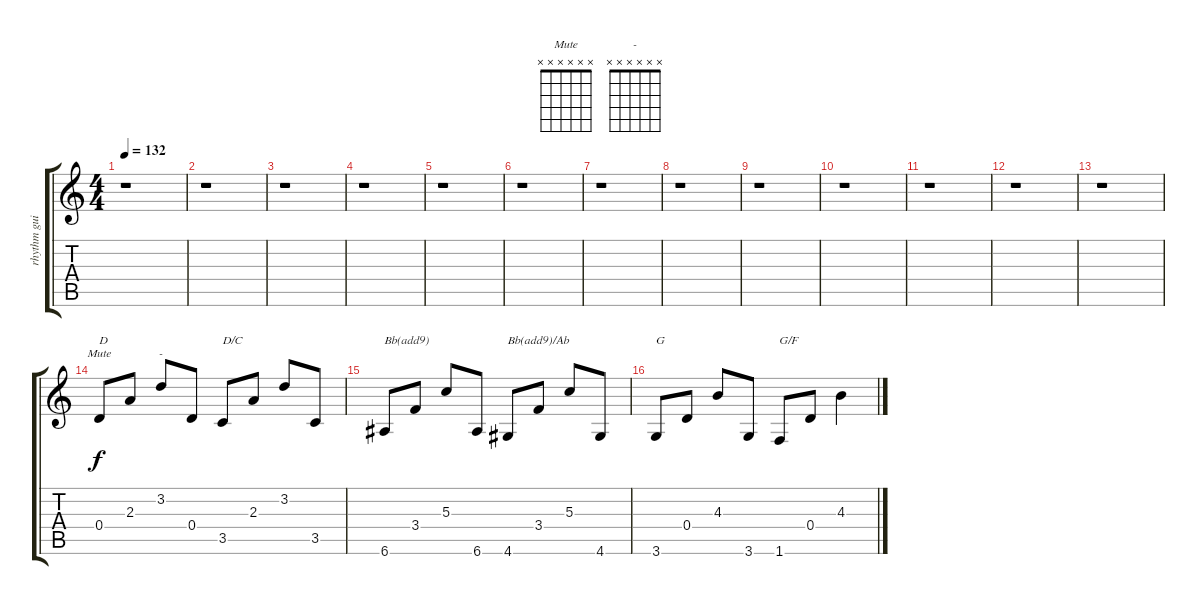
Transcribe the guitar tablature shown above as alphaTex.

\track ("rhythm guitar" "rhythm gui") {instrument distortionguitar}
\staff {score tabs}
\tuning (E4 B3 G3 D3 A2 E2) {hide}
\chord ("Mute" x x x x x x)
\chord ("-" x x x x x x)
\ts (4 4)
\tempo 132
\clef g2
\ks c
r.1{dy f} |
r.1 |
r.1 |
r.1 |
r.1 |
r.1 |
r.1 |
r.1 |
r.1 |
r.1 |
r.1 |
r.1 |
r.1 |
0.4.8{ch "Mute" txt "D"} 2.3.8 3.2.8{ch "-"} 0.4.8 3.5.8{txt "D/C"} 2.3.8 3.2.8 3.5.8 |
6.6.8{txt "Bb(add9)"} 3.4.8 5.3.8 6.6.8 4.6.8{txt "Bb(add9)/Ab"} 3.4.8 5.3.8 4.6.8 |
3.6.8{txt "G"} 0.4.8 4.3.8 3.6.8 1.6.8{txt "G/F"} 0.4.8 4.3.4
